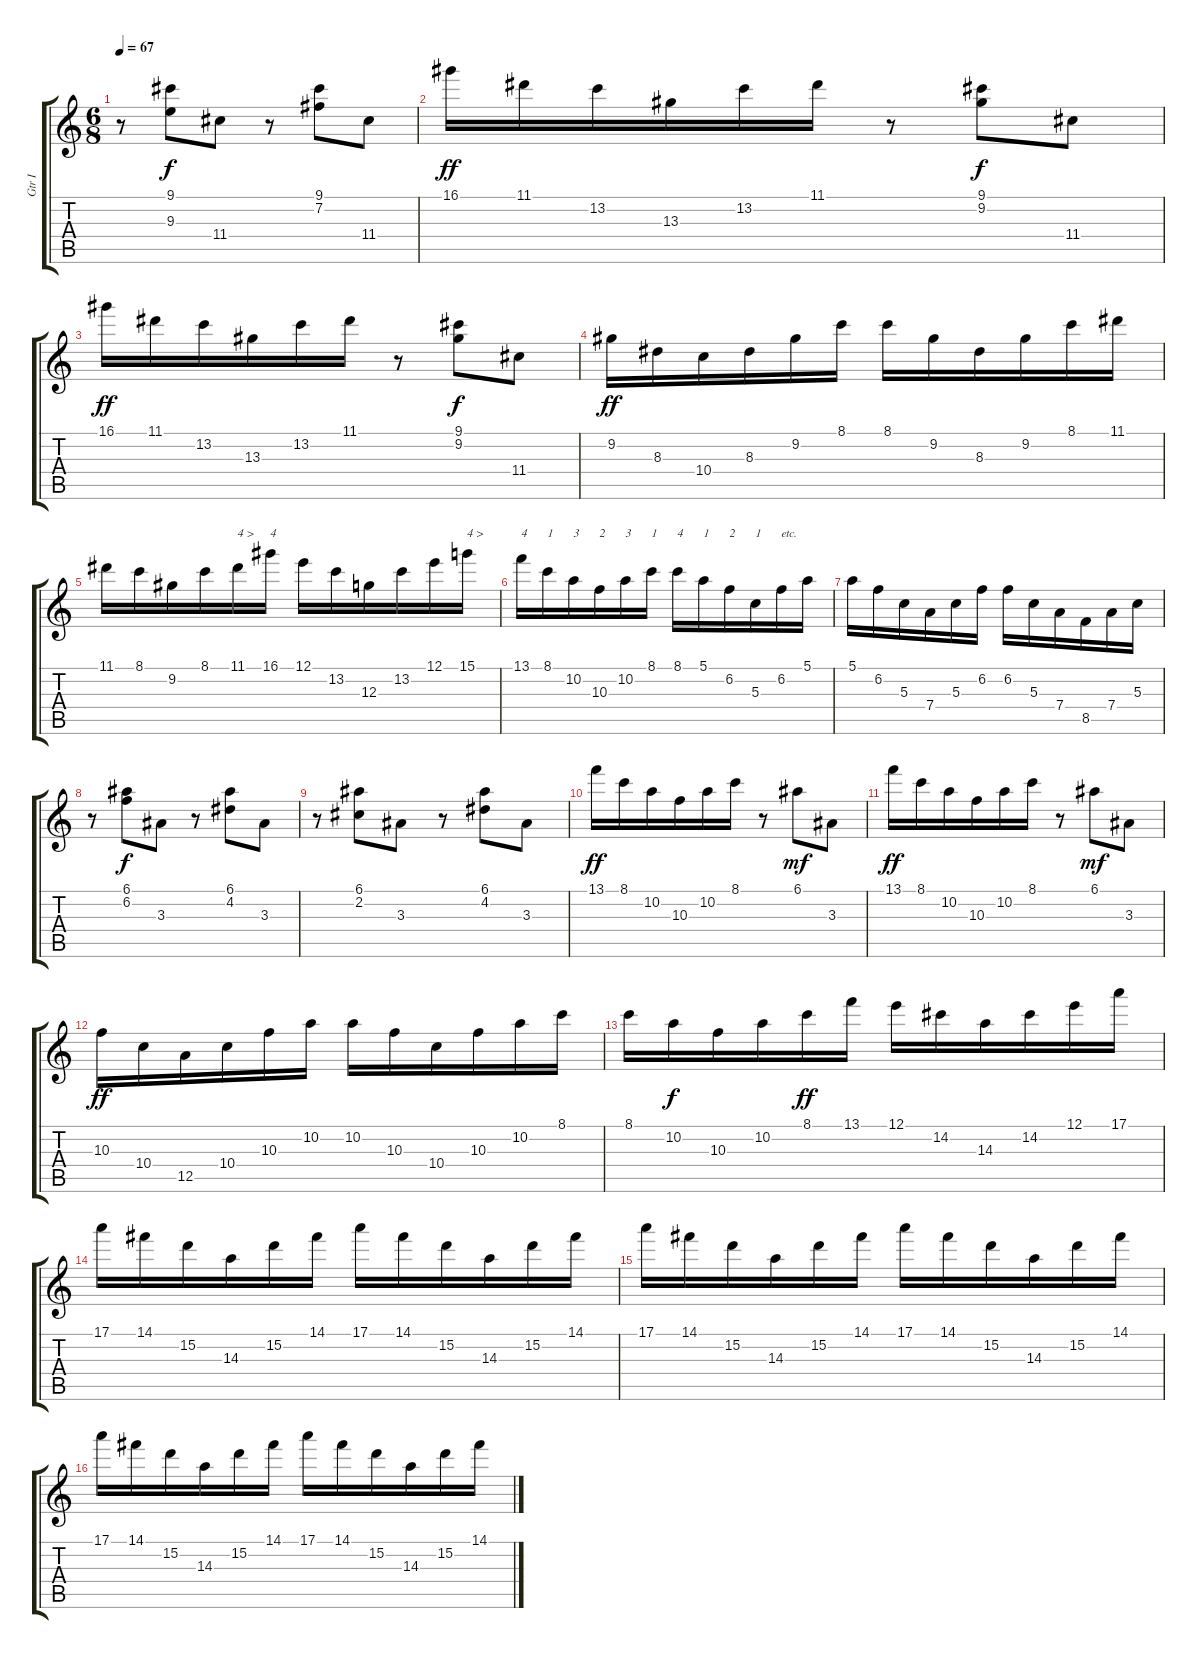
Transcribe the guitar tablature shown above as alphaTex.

\track ("Gtr I" "Gtr I") {instrument acousticguitarnylon}
\staff {score tabs}
\tuning (E4 B3 G3 D3 A2 E2) {hide}
\ts (6 8)
\tempo 67
\clef g2
\ks c
r.8{dy f} (9.1 9.3).8 11.4.8 r.8 (9.1 7.2).8 11.4.8 |
16.1.16{dy ff} 11.1.16 13.2.16 13.3.16 13.2.16 11.1.16 r.8 (9.1 9.2).8{dy f} 11.4.8 |
16.1.16{dy ff} 11.1.16 13.2.16 13.3.16 13.2.16 11.1.16 r.8 (9.1 9.2).8{dy f} 11.4.8 |
9.2.16{dy ff} 8.3.16 10.4.16 8.3.16 9.2.16 8.1.16 8.1.16 9.2.16 8.3.16 9.2.16 8.1.16 11.1.16 |
11.1.16 8.1.16 9.2.16 8.1.16 11.1.16{txt "4 >"} 16.1.16{txt "4"} 12.1.16 13.2.16 12.3.16 13.2.16 12.1.16 15.1.16{txt "4 >"} |
13.1.16{txt "4"} 8.1.16{txt "1"} 10.2.16{txt "3"} 10.3.16{txt "2"} 10.2.16{txt "3"} 8.1.16{txt "1"} 8.1.16{txt "4"} 5.1.16{txt "1"} 6.2.16{txt "2"} 5.3.16{txt "1"} 6.2.16{txt "etc."} 5.1.16 |
5.1.16 6.2.16 5.3.16 7.4.16 5.3.16 6.2.16 6.2.16 5.3.16 7.4.16 8.5.16 7.4.16 5.3.16 |
r.8 (6.1 6.2).8{dy f} 3.3.8 r.8 (6.1 4.2).8 3.3.8 |
r.8 (6.1 2.2).8 3.3.8 r.8 (6.1 4.2).8 3.3.8 |
13.1.16{dy ff} 8.1.16 10.2.16 10.3.16 10.2.16 8.1.16 r.8 6.1.8{dy mf} 3.3.8 |
13.1.16{dy ff} 8.1.16 10.2.16 10.3.16 10.2.16 8.1.16 r.8 6.1.8{dy mf} 3.3.8 |
10.3.16{dy ff} 10.4.16 12.5.16 10.4.16 10.3.16 10.2.16 10.2.16 10.3.16 10.4.16 10.3.16 10.2.16 8.1.16 |
8.1.16 10.2.16{dy f} 10.3.16 10.2.16 8.1.16{dy ff} 13.1.16 12.1.16 14.2.16 14.3.16 14.2.16 12.1.16 17.1.16 |
17.1.16 14.1.16 15.2.16 14.3.16 15.2.16 14.1.16 17.1.16 14.1.16 15.2.16 14.3.16 15.2.16 14.1.16 |
17.1.16 14.1.16 15.2.16 14.3.16 15.2.16 14.1.16 17.1.16 14.1.16 15.2.16 14.3.16 15.2.16 14.1.16 |
17.1.16 14.1.16 15.2.16 14.3.16 15.2.16 14.1.16 17.1.16 14.1.16 15.2.16 14.3.16 15.2.16 14.1.16
